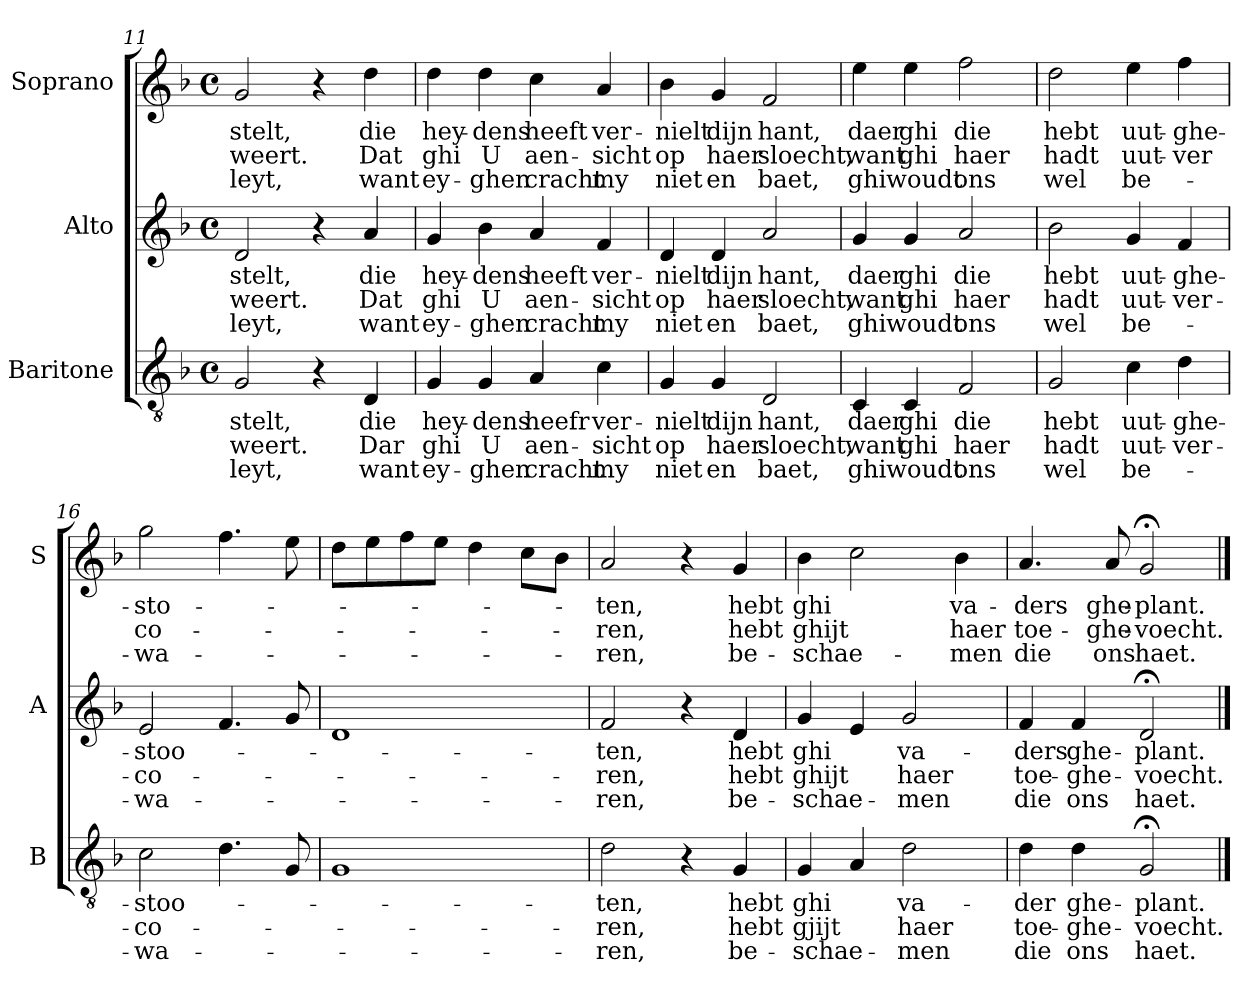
**kern	**text	**text	**text	**kern	**text	**text	**text	**kern	**text	**text	**text
*part3	*part3	*part3	*part3	*part2	*part2	*part2	*part2	*part1	*part1	*part1	*part1
*staff3	*staff3	*staff3	*staff3	*staff2	*staff2	*staff2	*staff2	*staff1	*staff1	*staff1	*staff1
*I"Baritone	*	*	*	*I"Alto	*	*	*	*I"Soprano	*	*	*
*I'B	*	*	*	*I'A	*	*	*	*I'S	*	*	*
!!LO:PB:g=z
*clefGv2	*	*	*	*clefG2	*	*	*	*clefG2	*	*	*
*k[b-]	*	*	*	*k[b-]	*	*	*	*k[b-]	*	*	*
*F:	*	*	*	*F:	*	*	*	*F:	*	*	*
*M4/4	*	*	*	*M4/4	*	*	*	*M4/4	*	*	*
*met(c)	*	*	*	*met(c)	*	*	*	*met(c)	*	*	*
=11	=11	=11	=11	=11	=11	=11	=11	=11	=11	=11	=11
!	!LO:LY:b	!LO:LY:b	!LO:LY:b	!	!LO:LY:b	!LO:LY:b	!LO:LY:b	!	!LO:LY:b	!LO:LY:b	!LO:LY:b
2G/	-stelt,	weert.	leyt,	2d/	-stelt,	weert.	leyt,	2g/	-stelt,	weert.	leyt,
4r	.	.	.	4r	.	.	.	4r	.	.	.
!	!LO:LY:b	!LO:LY:b	!LO:LY:b	!	!LO:LY:b	!LO:LY:b	!LO:LY:b	!	!LO:LY:b	!LO:LY:b	!LO:LY:b
4D/	die	Dar	want	4a/	die	Dat	want	4dd\	die	Dat	want
=12	=12	=12	=12	=12	=12	=12	=12	=12	=12	=12	=12
!	!LO:LY:b	!LO:LY:b	!LO:LY:b	!	!LO:LY:b	!LO:LY:b	!LO:LY:b	!	!LO:LY:b	!LO:LY:b	!LO:LY:b
4G/	hey-	ghi	ey-	4g/	hey-	ghi	ey-	4dd\	hey-	ghi	ey-
!	!LO:LY:b	!LO:LY:b	!LO:LY:b	!	!LO:LY:b	!LO:LY:b	!LO:LY:b	!	!LO:LY:b	!LO:LY:b	!LO:LY:b
4G/	-dens	U	-ghen	4b-\	-dens	U	-ghen	4dd\	-dens	U	-ghen
!	!LO:LY:b	!LO:LY:b	!LO:LY:b	!	!LO:LY:b	!LO:LY:b	!LO:LY:b	!	!LO:LY:b	!LO:LY:b	!LO:LY:b
4A/	heefr	aen-	cracht	4a/	heeft	aen-	cracht	4cc\	heeft	aen-	cracht
!	!LO:LY:b	!LO:LY:b	!LO:LY:b	!	!LO:LY:b	!LO:LY:b	!LO:LY:b	!	!LO:LY:b	!LO:LY:b	!LO:LY:b
4c\	ver-	-sicht	my	4f/	ver-	-sicht	my	4a/	ver-	-sicht	my
=13	=13	=13	=13	=13	=13	=13	=13	=13	=13	=13	=13
!	!LO:LY:b	!LO:LY:b	!LO:LY:b	!	!LO:LY:b	!LO:LY:b	!LO:LY:b	!	!LO:LY:b	!LO:LY:b	!LO:LY:b
4G/	-nielt	op	niet	4d/	-nielt	op	niet	4b-\	-nielt	op	niet
!	!LO:LY:b	!LO:LY:b	!LO:LY:b	!	!LO:LY:b	!LO:LY:b	!LO:LY:b	!	!LO:LY:b	!LO:LY:b	!LO:LY:b
4G/	dijn	haer	en	4d/	dijn	haer	en	4g/	dijn	haer	en
!	!LO:LY:b	!LO:LY:b	!LO:LY:b	!	!LO:LY:b	!LO:LY:b	!LO:LY:b	!	!LO:LY:b	!LO:LY:b	!LO:LY:b
2D/	hant,	sloecht,	baet,	2a/	hant,	sloecht,	baet,	2f/	hant,	sloecht,	baet,
=14	=14	=14	=14	=14	=14	=14	=14	=14	=14	=14	=14
!	!LO:LY:b	!LO:LY:b	!LO:LY:b	!	!LO:LY:b	!LO:LY:b	!LO:LY:b	!	!LO:LY:b	!LO:LY:b	!LO:LY:b
4C/	daer	want	ghi	4g/	daer	want	ghi	4ee\	daer	want	ghi
!	!LO:LY:b	!LO:LY:b	!LO:LY:b	!	!LO:LY:b	!LO:LY:b	!LO:LY:b	!	!LO:LY:b	!LO:LY:b	!LO:LY:b
4C/	ghi	ghi	woudt	4g/	ghi	ghi	woudt	4ee\	ghi	ghi	woudt
!	!LO:LY:b	!LO:LY:b	!LO:LY:b	!	!LO:LY:b	!LO:LY:b	!LO:LY:b	!	!LO:LY:b	!LO:LY:b	!LO:LY:b
2F/	die	haer	ons	2a/	die	haer	ons	2ff\	die	haer	ons
=15	=15	=15	=15	=15	=15	=15	=15	=15	=15	=15	=15
!	!LO:LY:b	!LO:LY:b	!LO:LY:b	!	!LO:LY:b	!LO:LY:b	!LO:LY:b	!	!LO:LY:b	!LO:LY:b	!LO:LY:b
2G/	hebt	hadt	wel	2b-\	hebt	hadt	wel	2dd\	hebt	hadt	wel
!	!LO:LY:b	!LO:LY:b	!LO:LY:b	!	!LO:LY:b	!LO:LY:b	!LO:LY:b	!	!LO:LY:b	!LO:LY:b	!LO:LY:b
4c\	uut-	uut-	be-	4g/	uut-	uut-	be-	4ee\	uut-	uut-	be-
!	!LO:LY:b	!LO:LY:b	!	!	!LO:LY:b	!LO:LY:b	!	!	!LO:LY:b	!LO:LY:b	!
4d\	-ghe-	-ver-	.	4f/	-ghe-	-ver-	.	4ff\	-ghe-	-ver	.
!!LO:LB:g=z
=16	=16	=16	=16	=16	=16	=16	=16	=16	=16	=16	=16
!	!LO:LY:b	!LO:LY:b	!LO:LY:b	!	!LO:LY:b	!LO:LY:b	!LO:LY:b	!	!LO:LY:b	!LO:LY:b	!LO:LY:b
2c\	-stoo-	-co-	-wa-	2e/	-stoo-	-co-	-wa-	2gg\	-sto-	co-	-wa-
4.d\	.	.	.	4.f/	.	.	.	4.ff\	.	.	.
8G/	.	.	.	8g/	.	.	.	8ee\	.	.	.
=17	=17	=17	=17	=17	=17	=17	=17	=17	=17	=17	=17
1G	.	.	.	1d	.	.	.	8dd\L	.	.	.
.	.	.	.	.	.	.	.	8ee\	.	.	.
.	.	.	.	.	.	.	.	8ff\	.	.	.
.	.	.	.	.	.	.	.	8ee\J	.	.	.
.	.	.	.	.	.	.	.	4dd\	.	.	.
.	.	.	.	.	.	.	.	8cc\L	.	.	.
.	.	.	.	.	.	.	.	8b-\J	.	.	.
=18	=18	=18	=18	=18	=18	=18	=18	=18	=18	=18	=18
!	!LO:LY:b	!LO:LY:b	!LO:LY:b	!	!LO:LY:b	!LO:LY:b	!LO:LY:b	!	!LO:LY:b	!LO:LY:b	!LO:LY:b
2d\	-ten,	-ren,	-ren,	2f/	-ten,	-ren,	-ren,	2a/	-ten,	-ren,	-ren,
4r	.	.	.	4r	.	.	.	4r	.	.	.
!	!LO:LY:b	!LO:LY:b	!LO:LY:b	!	!LO:LY:b	!LO:LY:b	!LO:LY:b	!	!LO:LY:b	!LO:LY:b	!LO:LY:b
4G/	hebt	hebt	be-	4d/	hebt	hebt	be-	4g/	hebt	hebt	be-
=19	=19	=19	=19	=19	=19	=19	=19	=19	=19	=19	=19
!	!LO:LY:b	!LO:LY:b	!LO:LY:b	!	!LO:LY:b	!LO:LY:b	!LO:LY:b	!	!LO:LY:b	!LO:LY:b	!LO:LY:b
4G/	ghi	gjijt	-schae-	4g/	ghi	ghijt	-schae-	4b-\	ghi	ghijt	-schae-
4A/	.	.	.	4e/	.	.	.	2cc\	.	.	.
!	!LO:LY:b	!LO:LY:b	!LO:LY:b	!	!LO:LY:b	!LO:LY:b	!LO:LY:b	!	!	!	!
2d\	va-	haer	-men	2g/	va-	haer	-men	.	.	.	.
!	!	!	!	!	!	!	!	!	!LO:LY:b	!LO:LY:b	!LO:LY:b
.	.	.	.	.	.	.	.	4b-\	va-	haer	-men
=20	=20	=20	=20	=20	=20	=20	=20	=20	=20	=20	=20
!	!LO:LY:b	!LO:LY:b	!LO:LY:b	!	!LO:LY:b	!LO:LY:b	!LO:LY:b	!	!LO:LY:b	!LO:LY:b	!LO:LY:b
4d\	-der	toe-	die	4f/	-ders	toe-	die	4.a/	-ders	toe-	die
!	!LO:LY:b	!LO:LY:b	!LO:LY:b	!	!LO:LY:b	!LO:LY:b	!LO:LY:b	!	!	!	!
4d\	ghe-	-ghe-	ons	4f/	ghe-	-ghe-	ons	.	.	.	.
!	!	!	!	!	!	!	!	!	!LO:LY:b	!LO:LY:b	!LO:LY:b
.	.	.	.	.	.	.	.	8a/	ghe-	-ghe-	ons
!	!LO:LY:b	!LO:LY:b	!LO:LY:b	!	!LO:LY:b	!LO:LY:b	!LO:LY:b	!	!LO:LY:b	!LO:LY:b	!LO:LY:b
2G;</	-plant.	-voecht.	haet.	2d;</	-plant.	-voecht.	haet.	2g;</	-plant.	-voecht.	haet.
==	==	==	==	==	==	==	==	==	==	==	==
*-	*-	*-	*-	*-	*-	*-	*-	*-	*-	*-	*-
